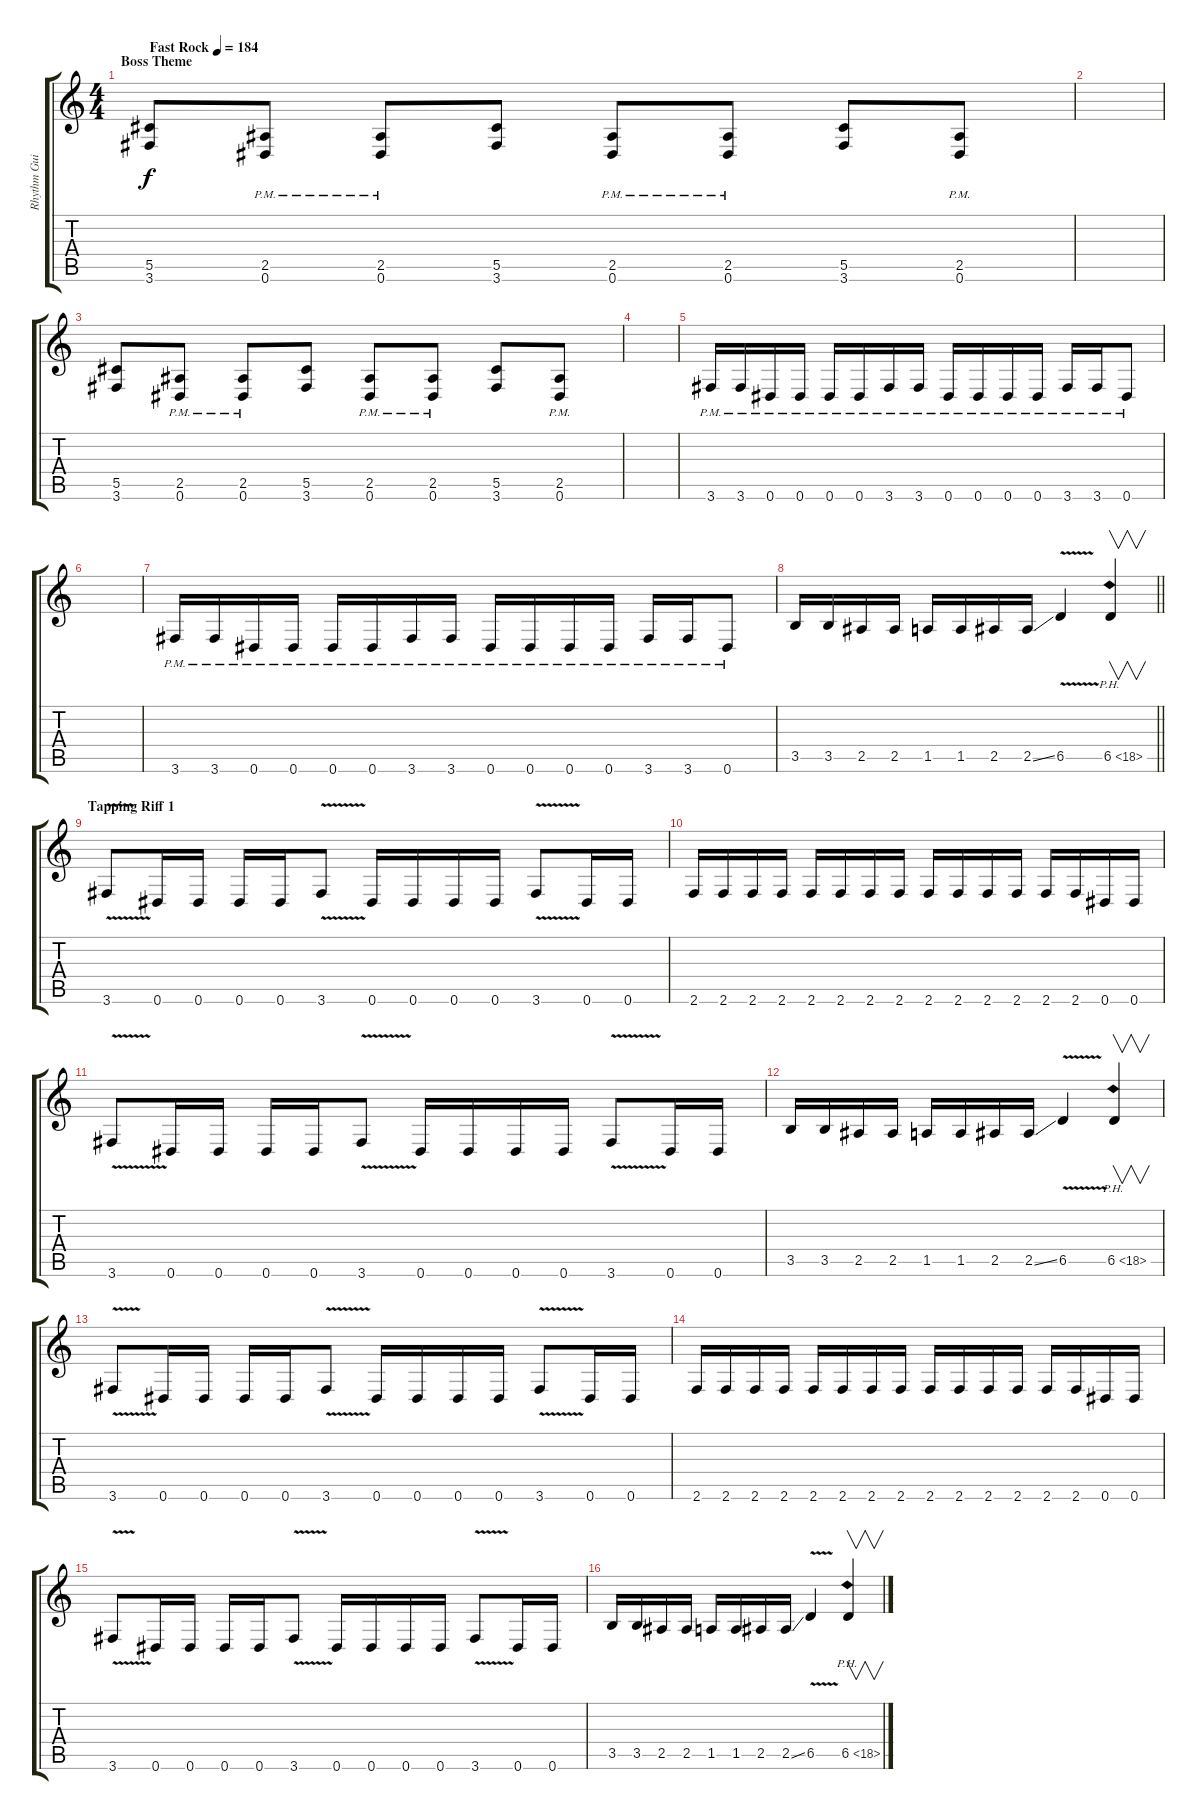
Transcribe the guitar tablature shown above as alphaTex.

\track ("Rhythm Guitar 1" "Rhythm Gui") {instrument distortionguitar}
\staff {score tabs}
\tuning (Eb4 Bb3 Gb3 Db3 Ab2 Eb2) {hide}
\ts (4 4)
\section ("" "Boss Theme")
\tempo (184 "Fast Rock")
\clef g2
\ks c
(5.5 3.6).8{dy f instrument distortionguitar} (2.5{pm} 0.6{pm}).8 (2.5{pm} 0.6{pm}).8 (5.5 3.6).8 (2.5{pm} 0.6{pm}).8 (2.5{pm} 0.6{pm}).8 (5.5 3.6).8 (2.5{pm} 0.6{pm}).8 |
|
(5.5 3.6).8 (2.5{pm} 0.6{pm}).8 (2.5{pm} 0.6{pm}).8 (5.5 3.6).8 (2.5{pm} 0.6{pm}).8 (2.5{pm} 0.6{pm}).8 (5.5 3.6).8 (2.5{pm} 0.6{pm}).8 |
|
3.6{pm}.16 3.6{pm}.16 0.6{pm}.16 0.6{pm}.16 0.6{pm}.16 0.6{pm}.16 3.6{pm}.16 3.6{pm}.16 0.6{pm}.16 0.6{pm}.16 0.6{pm}.16 0.6{pm}.16 3.6{pm}.16 3.6{pm}.16 0.6{pm}.8 |
|
3.6{pm}.16 3.6{pm}.16 0.6{pm}.16 0.6{pm}.16 0.6{pm}.16 0.6{pm}.16 3.6{pm}.16 3.6{pm}.16 0.6{pm}.16 0.6{pm}.16 0.6{pm}.16 0.6{pm}.16 3.6{pm}.16 3.6{pm}.16 0.6{pm}.8 |
\barLineRight lightlight
3.5.16 3.5.16 2.5.16 2.5.16 1.5.16 1.5.16 2.5.16 2.5{ss}.16 6.5{v}.4 6.5{ph 12}.4{v} |
\section ("" "Tapping Riff 1")
3.6{v}.8 0.6.16 0.6.16 0.6.16 0.6.16 3.6{v}.8 0.6.16 0.6.16 0.6.16 0.6.16 3.6{v}.8 0.6.16 0.6.16 |
2.6.16 2.6.16 2.6.16 2.6.16 2.6.16 2.6.16 2.6.16 2.6.16 2.6.16 2.6.16 2.6.16 2.6.16 2.6.16 2.6.16 0.6.16 0.6.16 |
3.6{v}.8 0.6.16 0.6.16 0.6.16 0.6.16 3.6{v}.8 0.6.16 0.6.16 0.6.16 0.6.16 3.6{v}.8 0.6.16 0.6.16 |
3.5.16 3.5.16 2.5.16 2.5.16 1.5.16 1.5.16 2.5.16 2.5{ss}.16 6.5{v}.4 6.5{ph 12}.4{v} |
3.6{v}.8 0.6.16 0.6.16 0.6.16 0.6.16 3.6{v}.8 0.6.16 0.6.16 0.6.16 0.6.16 3.6{v}.8 0.6.16 0.6.16 |
2.6.16 2.6.16 2.6.16 2.6.16 2.6.16 2.6.16 2.6.16 2.6.16 2.6.16 2.6.16 2.6.16 2.6.16 2.6.16 2.6.16 0.6.16 0.6.16 |
3.6{v}.8 0.6.16 0.6.16 0.6.16 0.6.16 3.6{v}.8 0.6.16 0.6.16 0.6.16 0.6.16 3.6{v}.8 0.6.16 0.6.16 |
3.5.16 3.5.16 2.5.16 2.5.16 1.5.16 1.5.16 2.5.16 2.5{ss}.16 6.5{v}.4 6.5{ph 12}.4{v}
